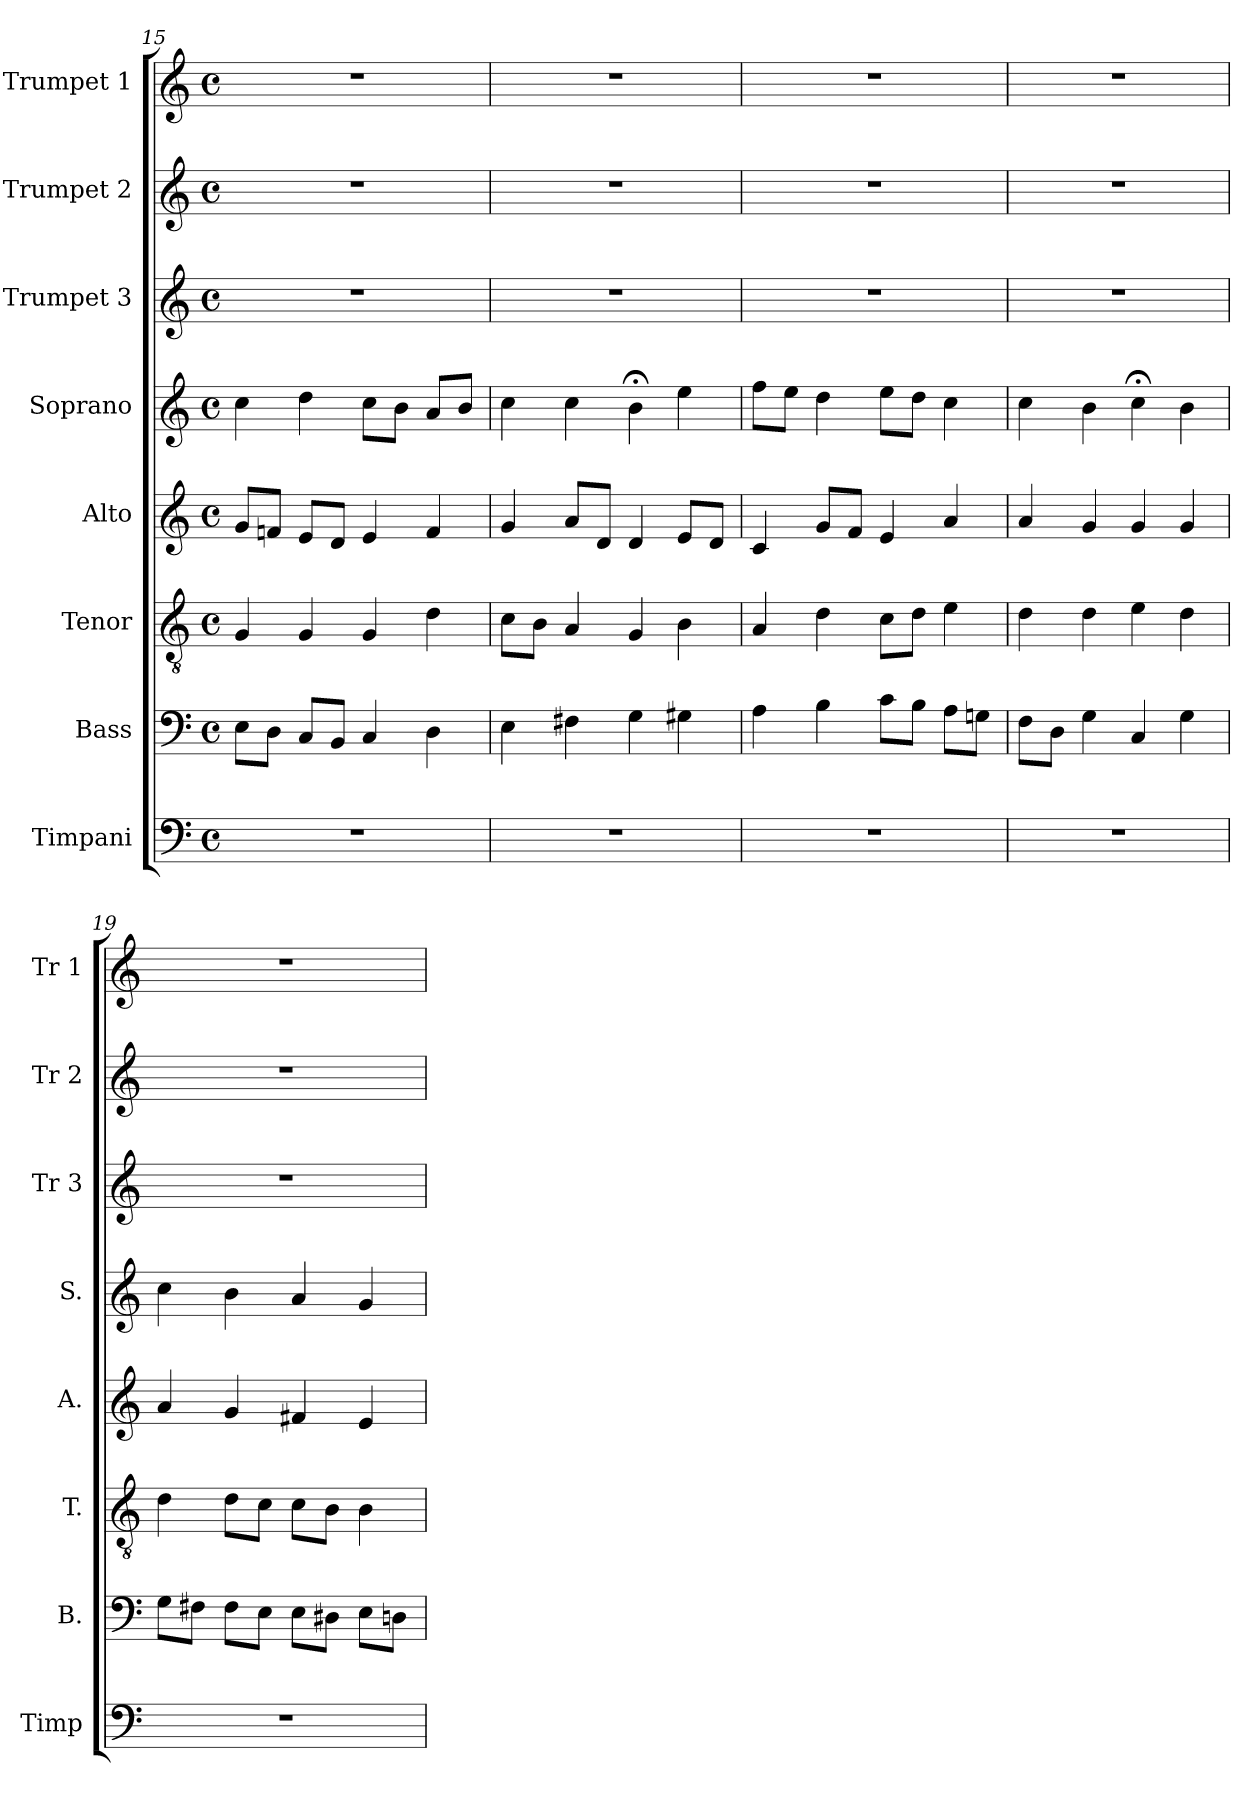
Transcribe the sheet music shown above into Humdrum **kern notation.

**kern	**kern	**kern	**kern	**kern	**kern	**kern	**kern
*part8	*part7	*part6	*part5	*part4	*part3	*part2	*part1
*staff8	*staff7	*staff6	*staff5	*staff4	*staff3	*staff2	*staff1
*I"Timpani	*I"Bass	*I"Tenor	*I"Alto	*I"Soprano	*I"Trumpet 3	*I"Trumpet 2	*I"Trumpet 1
*I'Timp	*I'B.	*I'T.	*I'A.	*I'S.	*I'Tr 3	*I'Tr 2	*I'Tr 1
*clefF4	*clefF4	*clefGv2	*clefG2	*clefG2	*clefG2	*clefG2	*clefG2
*k[]	*k[]	*k[]	*k[]	*k[]	*k[]	*k[]	*k[]
*C:	*C:	*C:	*C:	*C:	*C:	*C:	*C:
*M4/4	*M4/4	*M4/4	*M4/4	*M4/4	*M4/4	*M4/4	*M4/4
*met(c)	*met(c)	*met(c)	*met(c)	*met(c)	*met(c)	*met(c)	*met(c)
=15	=15	=15	=15	=15	=15	=15	=15
1r	8E\L	4G/	8g/L	4cc\	1r	1r	1r
.	8D\J	.	8fn/J	.	.	.	.
.	8C/L	4G/	8e/L	4dd\	.	.	.
.	8BB/J	.	8d/J	.	.	.	.
.	4C/	4G/	4e/	8cc\L	.	.	.
.	.	.	.	8b\J	.	.	.
.	4D\	4d\	4f/	8a/L	.	.	.
.	.	.	.	8b/J	.	.	.
=16	=16	=16	=16	=16	=16	=16	=16
1r	4E\	8c\L	4g/	4cc\	1r	1r	1r
.	.	8B\J	.	.	.	.	.
.	4F#X\	4A/	8a/L	4cc\	.	.	.
.	.	.	8d/J	.	.	.	.
.	4G\	4G/	4d/	4b;<\	.	.	.
.	4G#X\	4B\	8e/L	4ee\	.	.	.
.	.	.	8d/J	.	.	.	.
=17	=17	=17	=17	=17	=17	=17	=17
1r	4A\	4A/	4c/	8ff\L	1r	1r	1r
.	.	.	.	8ee\J	.	.	.
.	4B\	4d\	8g/L	4dd\	.	.	.
.	.	.	8f/J	.	.	.	.
.	8c\L	8c\L	4e/	8ee\L	.	.	.
.	8B\J	8d\J	.	8dd\J	.	.	.
.	8A\L	4e\	4a/	4cc\	.	.	.
.	8Gn\J	.	.	.	.	.	.
=18	=18	=18	=18	=18	=18	=18	=18
1r	8F\L	4d\	4a/	4cc\	1r	1r	1r
.	8D\J	.	.	.	.	.	.
.	4G\	4d\	4g/	4b\	.	.	.
.	4C/	4e\	4g/	4cc;<\	.	.	.
.	4G\	4d\	4g/	4b\	.	.	.
=19	=19	=19	=19	=19	=19	=19	=19
1r	8G\L	4d\	4a/	4cc\	1r	1r	1r
.	8F#X\J	.	.	.	.	.	.
.	8F#\L	8d\L	4g/	4b\	.	.	.
.	8E\J	8c\J	.	.	.	.	.
.	8E\L	8c\L	4f#X/	4a/	.	.	.
.	8D#X\J	8B\J	.	.	.	.	.
.	8E\L	4B\	4e/	4g/	.	.	.
.	8Dn\J	.	.	.	.	.	.
=	=	=	=	=	=	=	=
*-	*-	*-	*-	*-	*-	*-	*-
